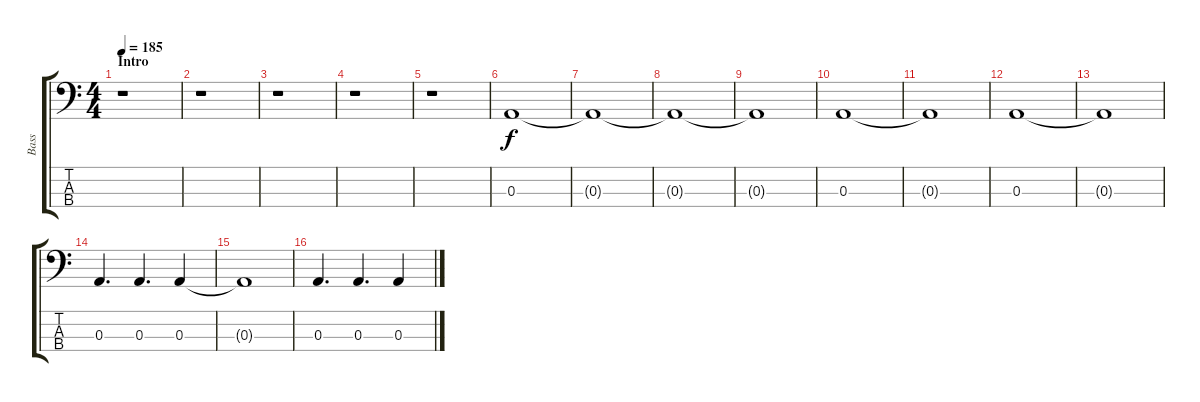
\track ("Bass" "Bass") {instrument electricbassfinger}
\staff {score tabs}
\tuning (G2 D2 A1 E1) {hide}
\ts (4 4)
\section ("" "Intro")
\tempo 185
\clef f4
\ks c
r.1{dy f instrument electricbassfinger} |
r.1 |
r.1 |
r.1 |
r.1 |
0.3.1 |
0.3{t}.1 |
0.3{t}.1 |
0.3{t}.1 |
0.3.1 |
0.3{t}.1 |
0.3.1 |
0.3{t}.1 |
0.3.4{d} 0.3.4{d} 0.3.4 |
0.3{t}.1 |
0.3.4{d} 0.3.4{d} 0.3.4
